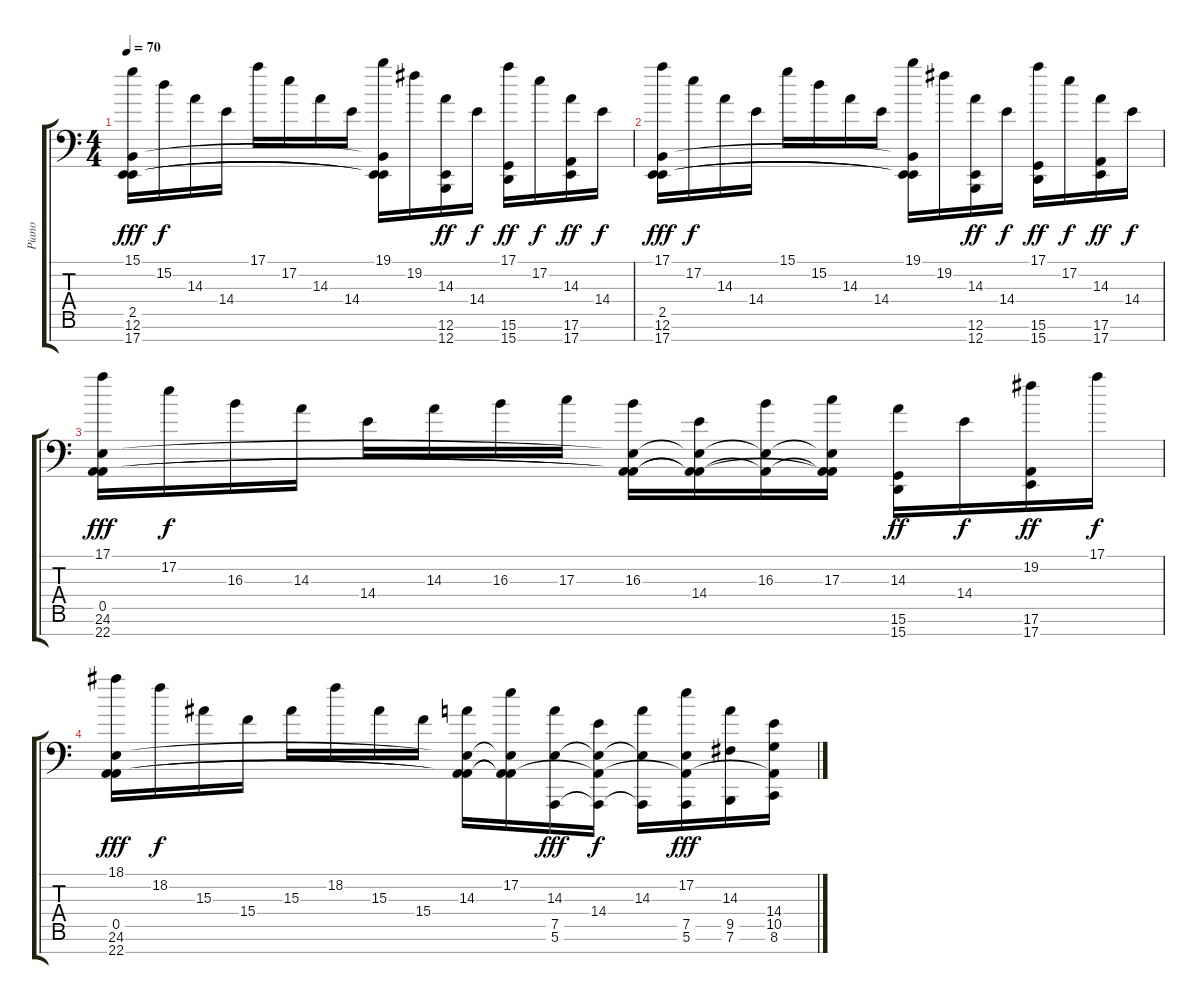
\track ("Piano" "Piano") {instrument acousticgrandpiano}
\staff {score tabs}
\tuning (E4 B3 G3 D3 A2 E1 B0) {hide}
\ts (4 4)
\tempo 70
\clef f4
\ks c
(15.1 2.5 12.6 17.7).16{dy fff} 15.2.16{dy f} 14.3.16 14.4.16 17.1.16 17.2.16 14.3.16 14.4.16 (19.1 2.5{t} 12.6{t} 17.7{t}).16 19.2.16 (14.3 12.6 12.7).16{dy ff} 14.4.16{dy f} (17.1 15.6 15.7).16{dy ff} 17.2.16{dy f} (14.3 17.6 17.7).16{dy ff} 14.4.16{dy f} |
(17.1 2.5 12.6 17.7).16{dy fff} 17.2.16{dy f} 14.3.16 14.4.16 15.1.16 15.2.16 14.3.16 14.4.16 (19.1 2.5{t} 12.6{t} 17.7{t}).16 19.2.16 (14.3 12.6 12.7).16{dy ff} 14.4.16{dy f} (17.1 15.6 15.7).16{dy ff} 17.2.16{dy f} (14.3 17.6 17.7).16{dy ff} 14.4.16{dy f} |
(17.1 0.5 24.6 22.7).16{dy fff} 17.2.16{dy f} 16.3.16 14.3.16 14.4.16 14.3.16 16.3.16 17.3.16 (16.3 0.5{t} 24.6{t} 22.7{t}).16 (14.4 0.5{t} 24.6{t} 22.7{t}).16 (16.3 24.6{t} 22.7{t}).16 (17.3 0.5{t} 24.6{t} 22.7{t}).16 (14.3 15.6 15.7).16{dy ff} 14.4.16{dy f} (19.2 17.6 17.7).16{dy ff} 17.1.16{dy f} |
(18.1 0.5 24.6 22.7).16{dy fff} 18.2.16{dy f} 15.3.16 15.4.16 15.3.16 18.2.16 15.3.16 15.4.16 (14.3 0.5{t} 24.6{t} 22.7{t}).16 (17.2 0.5{t} 24.6{t} 22.7{t}).16 (14.3 7.5 5.6).16{dy fff} (14.4 7.5{t} 5.6{t} 22.7{t}).16{dy f} (14.3 7.5{t} 5.6{t}).16 (17.2 7.5 5.6 22.7{t}).16{dy fff} (14.3 9.5 7.6).16 (14.4 10.5 8.6 22.7{t}).16
